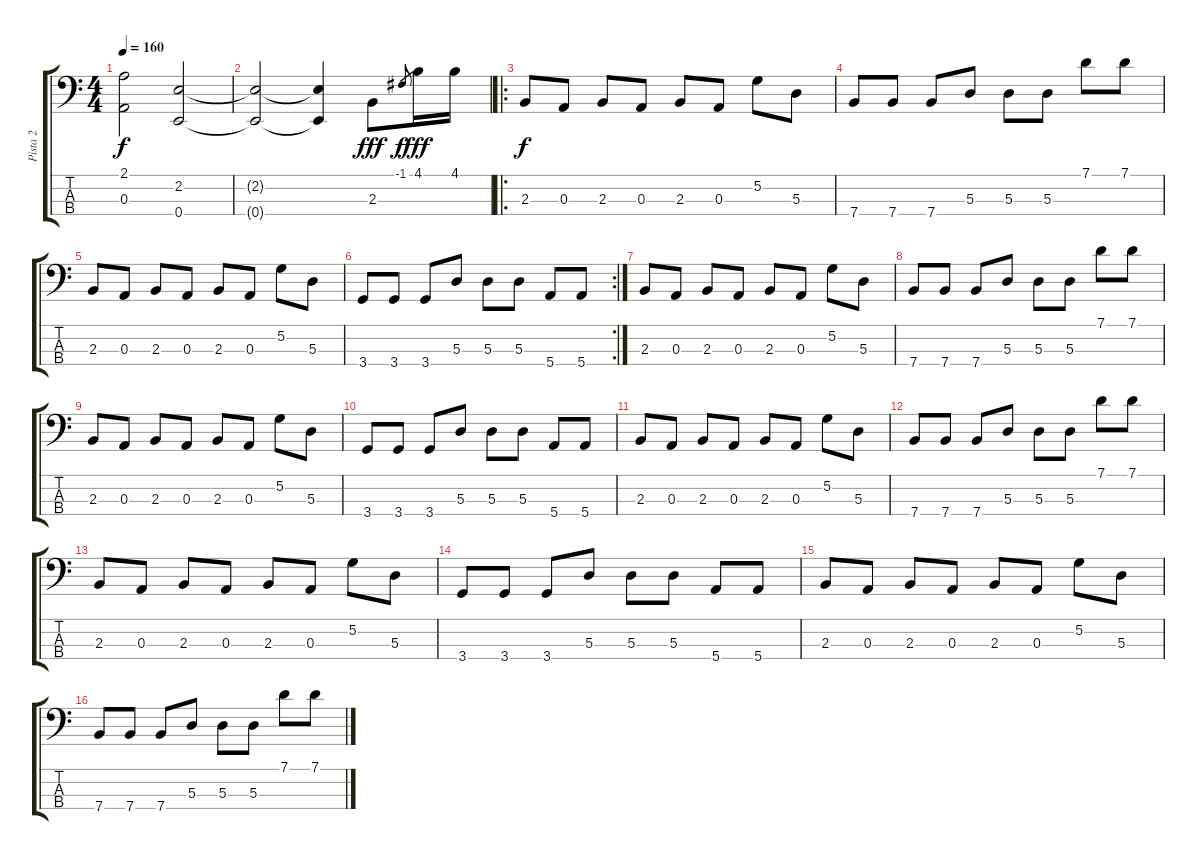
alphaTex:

\track ("Pista 2" "Pista 2") {instrument electricbassfinger}
\staff {score tabs}
\tuning (G2 D2 A1 E1) {hide}
\ts (4 4)
\tempo 160
\clef f4
\ks c
(2.1{t} 0.3{t}).2{dy f} (2.2 0.4).2 |
(2.2{t} 0.4{t}).2 (2.2{t} 0.4{t}).4 2.3.8{dy fff} -1.1.8{gr dy f} 4.1.16{dy fff} 4.1.16 |
\ro
2.3.8{dy f} 0.3.8 2.3.8 0.3.8 2.3.8 0.3.8 5.2.8 5.3.8 |
7.4.8 7.4.8 7.4.8 5.3.8 5.3.8 5.3.8 7.1.8 7.1.8 |
2.3.8 0.3.8 2.3.8 0.3.8 2.3.8 0.3.8 5.2.8 5.3.8 |
\rc 2
3.4.8 3.4.8 3.4.8 5.3.8 5.3.8 5.3.8 5.4.8 5.4.8 |
2.3.8 0.3.8 2.3.8 0.3.8 2.3.8 0.3.8 5.2.8 5.3.8 |
7.4.8 7.4.8 7.4.8 5.3.8 5.3.8 5.3.8 7.1.8 7.1.8 |
2.3.8 0.3.8 2.3.8 0.3.8 2.3.8 0.3.8 5.2.8 5.3.8 |
3.4.8 3.4.8 3.4.8 5.3.8 5.3.8 5.3.8 5.4.8 5.4.8 |
2.3.8 0.3.8 2.3.8 0.3.8 2.3.8 0.3.8 5.2.8 5.3.8 |
7.4.8 7.4.8 7.4.8 5.3.8 5.3.8 5.3.8 7.1.8 7.1.8 |
2.3.8 0.3.8 2.3.8 0.3.8 2.3.8 0.3.8 5.2.8 5.3.8 |
3.4.8 3.4.8 3.4.8 5.3.8 5.3.8 5.3.8 5.4.8 5.4.8 |
2.3.8 0.3.8 2.3.8 0.3.8 2.3.8 0.3.8 5.2.8 5.3.8 |
7.4.8 7.4.8 7.4.8 5.3.8 5.3.8 5.3.8 7.1.8 7.1.8
